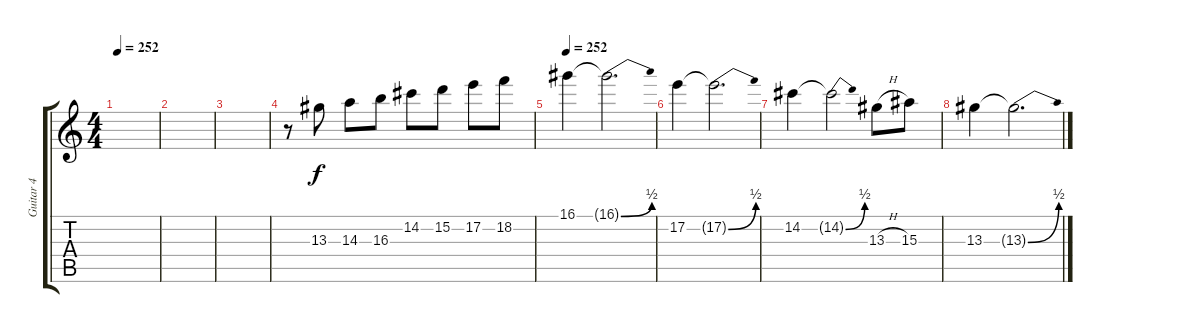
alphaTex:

\track ("Guitar 4" "Guitar 4") {instrument overdrivenguitar}
\staff {score tabs}
\tuning (E4 B3 G3 D3 A2 E2) {hide}
\ts (4 4)
\tempo 252
\clef g2
\ks c
|
|
|
r.8 13.3.8 14.3.8 16.3.8 14.2.8 15.2.8 17.2.8 18.2.8 |
\tempo 252
16.1.4 16.1{be (bend 0 0 60 2) t}.2{d} |
17.2.4 17.2{be (bend 0 0 60 2) t}.2{d} |
14.2.4 14.2{be (bend 0 0 60 2) t}.2 13.3{h}.8 15.3.8 |
13.3.4 13.3{be (bend 0 0 60 2) t}.2{d}
